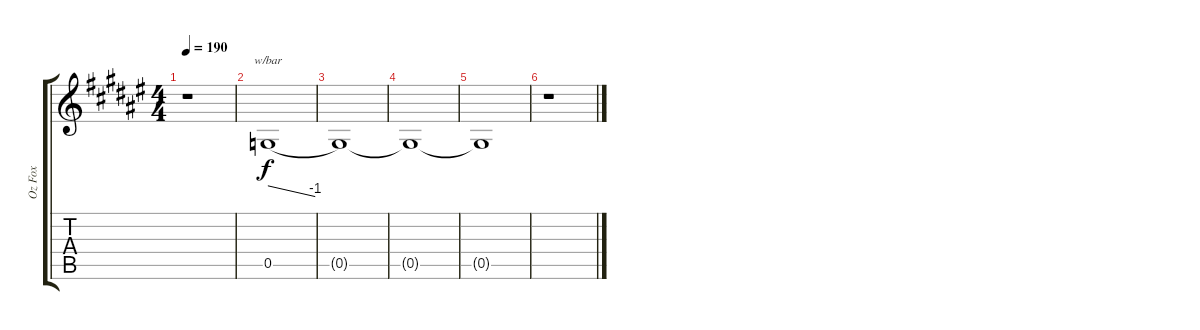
\track ("Oz Fox" "Oz Fox") {instrument distortionguitar}
\staff {score tabs}
\tuning (D4 A3 F3 C3 G2 D2) {hide}
\ts (4 4)
\tempo 190
\clef g2
\ks d#minor
r.1{dy f} |
0.5.1{tbe (dive default 0 0 60 -4)} |
0.5{t}.1 |
0.5{t}.1 |
0.5{t}.1 |
r.1
